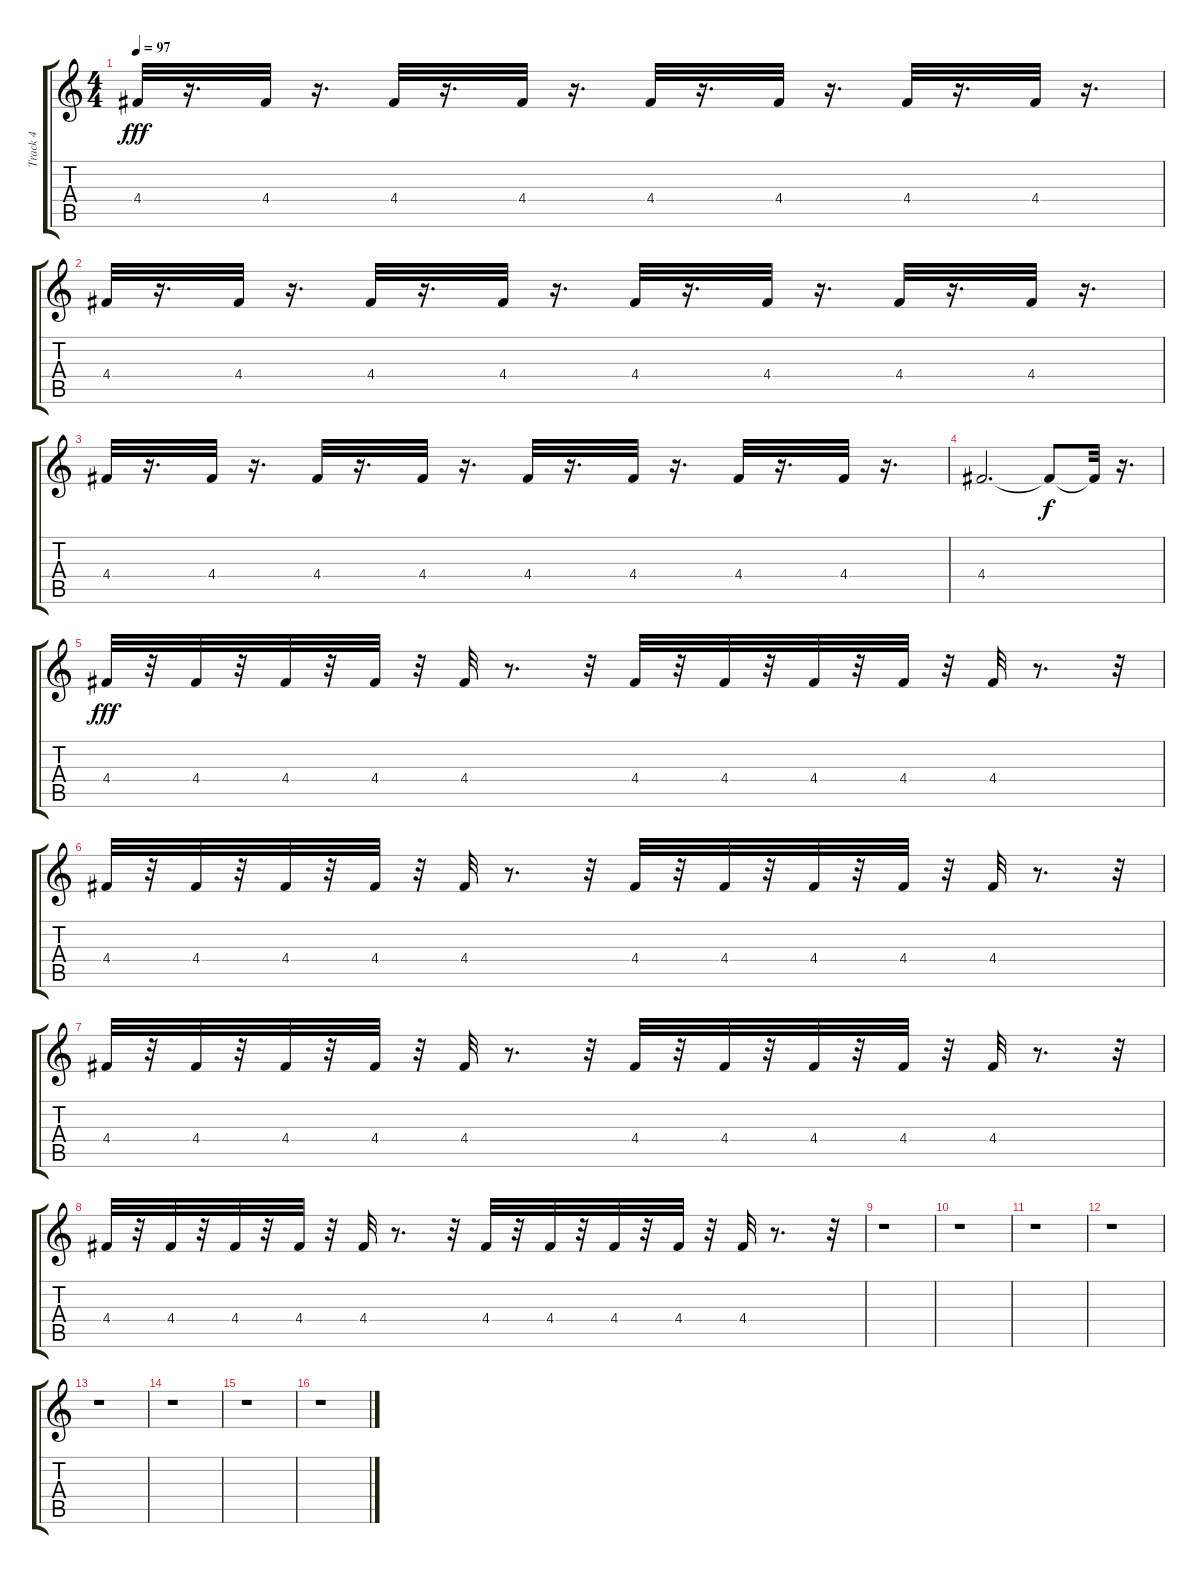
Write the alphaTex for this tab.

\track ("Track 4" "Track 4") {instrument electricguitarclean}
\staff {score tabs}
\tuning (E4 B3 G3 D3 A2 E2) {hide}
\ts (4 4)
\tempo 97
\clef g2
\ks c
4.4.32{dy fff} r.16{d} 4.4.32 r.16{d} 4.4.32 r.16{d} 4.4.32 r.16{d} 4.4.32 r.16{d} 4.4.32 r.16{d} 4.4.32 r.16{d} 4.4.32 r.16{d} |
4.4.32 r.16{d} 4.4.32 r.16{d} 4.4.32 r.16{d} 4.4.32 r.16{d} 4.4.32 r.16{d} 4.4.32 r.16{d} 4.4.32 r.16{d} 4.4.32 r.16{d} |
4.4.32 r.16{d} 4.4.32 r.16{d} 4.4.32 r.16{d} 4.4.32 r.16{d} 4.4.32 r.16{d} 4.4.32 r.16{d} 4.4.32 r.16{d} 4.4.32 r.16{d} |
4.4.2{d} 4.4{t}.8{dy f} 4.4{t}.32 r.16{d} |
4.4.32{dy fff} r.32 4.4.32 r.32 4.4.32 r.32 4.4.32 r.32 4.4.32 r.8{d} r.32 4.4.32 r.32 4.4.32 r.32 4.4.32 r.32 4.4.32 r.32 4.4.32 r.8{d} r.32 |
4.4.32 r.32 4.4.32 r.32 4.4.32 r.32 4.4.32 r.32 4.4.32 r.8{d} r.32 4.4.32 r.32 4.4.32 r.32 4.4.32 r.32 4.4.32 r.32 4.4.32 r.8{d} r.32 |
4.4.32 r.32 4.4.32 r.32 4.4.32 r.32 4.4.32 r.32 4.4.32 r.8{d} r.32 4.4.32 r.32 4.4.32 r.32 4.4.32 r.32 4.4.32 r.32 4.4.32 r.8{d} r.32 |
4.4.32 r.32 4.4.32 r.32 4.4.32 r.32 4.4.32 r.32 4.4.32 r.8{d} r.32 4.4.32 r.32 4.4.32 r.32 4.4.32 r.32 4.4.32 r.32 4.4.32 r.8{d} r.32 |
r.1 |
r.1 |
r.1 |
r.1 |
r.1 |
r.1 |
r.1 |
r.1
